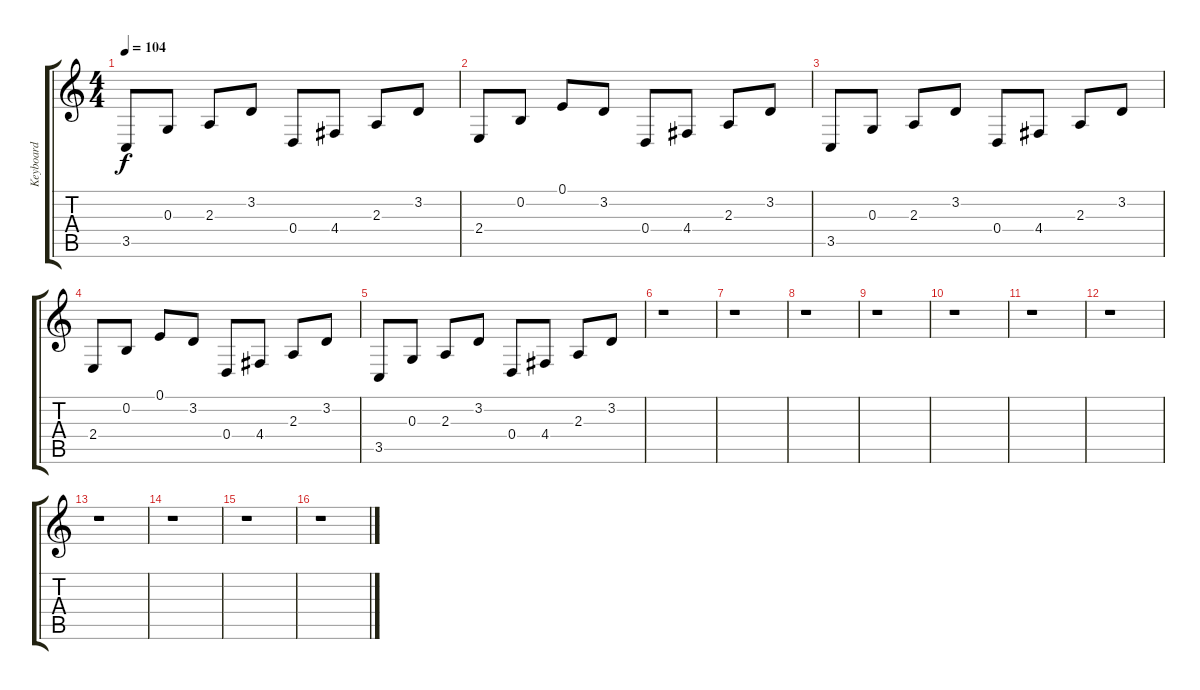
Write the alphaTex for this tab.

\track ("Keyboard" "Keyboard") {instrument acousticgrandpiano}
\staff {score tabs}
\tuning (E4 B3 G3 D3 A2 E2) {hide}
\ts (4 4)
\tempo 104
\clef g2
\ks c
3.5.8{dy f} 0.3.8 2.3.8 3.2.8 0.4.8 4.4.8 2.3.8 3.2.8 |
2.4.8 0.2.8 0.1.8 3.2.8 0.4.8 4.4.8 2.3.8 3.2.8 |
3.5.8 0.3.8 2.3.8 3.2.8 0.4.8 4.4.8 2.3.8 3.2.8 |
2.4.8 0.2.8 0.1.8 3.2.8 0.4.8 4.4.8 2.3.8 3.2.8 |
3.5.8 0.3.8 2.3.8 3.2.8 0.4.8 4.4.8 2.3.8 3.2.8 |
r.1 |
r.1 |
r.1 |
r.1 |
r.1 |
r.1 |
r.1 |
r.1 |
r.1 |
r.1 |
r.1
